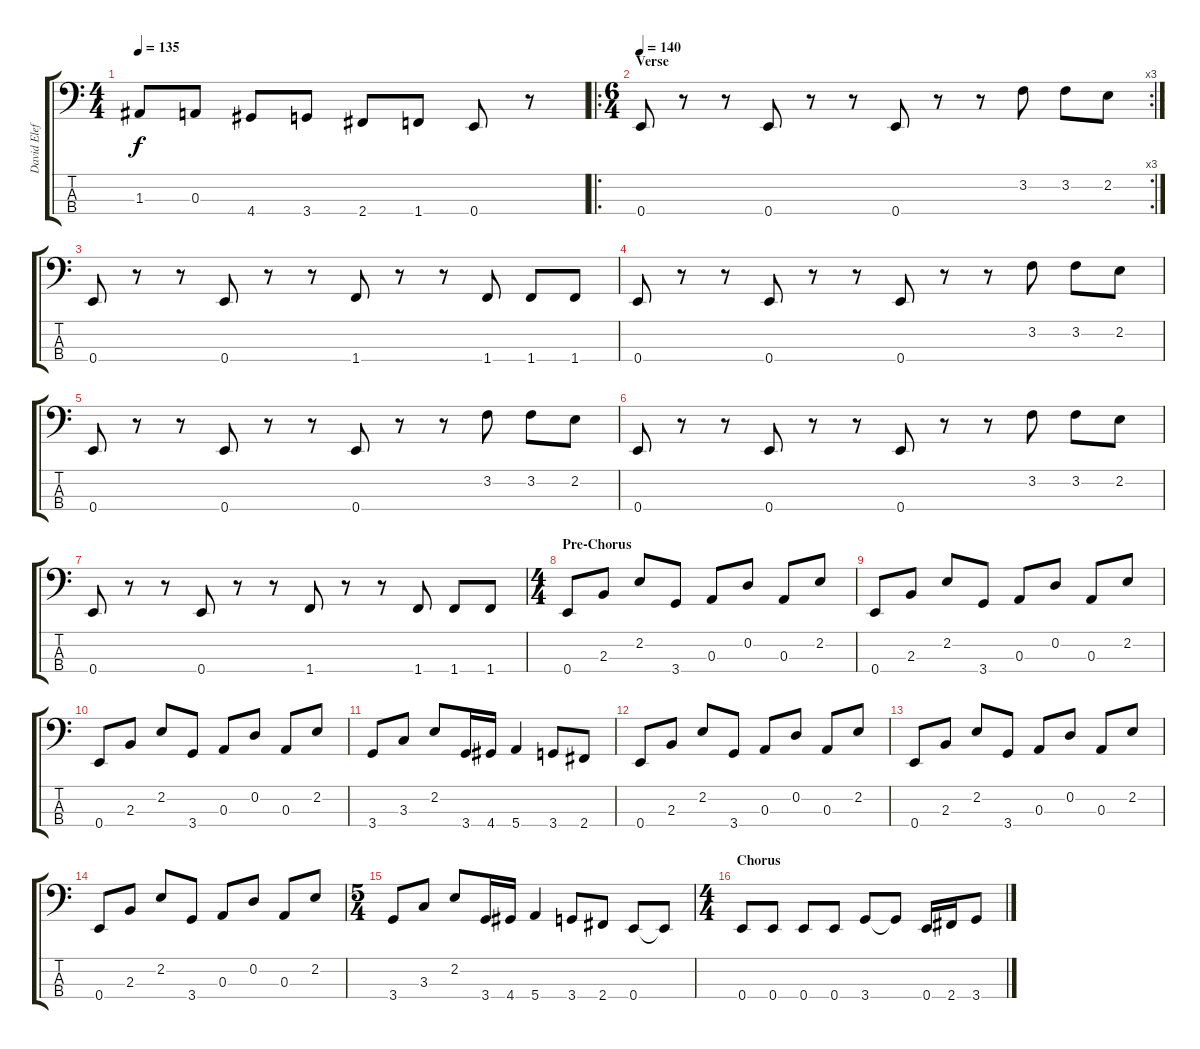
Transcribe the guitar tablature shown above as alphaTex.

\track ("David Eleffson" "David Elef") {instrument electricbasspick}
\staff {score tabs}
\tuning (G2 D2 A1 E1) {hide}
\ts (4 4)
\tempo 135
\clef f4
\ks c
1.3.8{dy f} 0.3.8 4.4.8 3.4.8 2.4.8 1.4.8 0.4.8 r.8 |
\ro
\rc 3
\ts (6 4)
\section ("" "Verse")
\tempo 140
0.4.8 r.8 r.8 0.4.8 r.8 r.8 0.4.8 r.8 r.8 3.2.8 3.2.8 2.2.8 |
0.4.8 r.8 r.8 0.4.8 r.8 r.8 1.4.8 r.8 r.8 1.4.8 1.4.8 1.4.8 |
0.4.8 r.8 r.8 0.4.8 r.8 r.8 0.4.8 r.8 r.8 3.2.8 3.2.8 2.2.8 |
\section ("" "")
0.4.8 r.8 r.8 0.4.8 r.8 r.8 0.4.8 r.8 r.8 3.2.8 3.2.8 2.2.8 |
0.4.8 r.8 r.8 0.4.8 r.8 r.8 0.4.8 r.8 r.8 3.2.8 3.2.8 2.2.8 |
0.4.8 r.8 r.8 0.4.8 r.8 r.8 1.4.8 r.8 r.8 1.4.8 1.4.8 1.4.8 |
\ts (4 4)
\section ("" "Pre-Chorus")
0.4.8 2.3.8 2.2.8 3.4.8 0.3.8 0.2.8 0.3.8 2.2.8 |
0.4.8 2.3.8 2.2.8 3.4.8 0.3.8 0.2.8 0.3.8 2.2.8 |
0.4.8 2.3.8 2.2.8 3.4.8 0.3.8 0.2.8 0.3.8 2.2.8 |
3.4.8 3.3.8 2.2.8 3.4.16 4.4.16 5.4.4 3.4.8 2.4.8 |
0.4.8 2.3.8 2.2.8 3.4.8 0.3.8 0.2.8 0.3.8 2.2.8 |
0.4.8 2.3.8 2.2.8 3.4.8 0.3.8 0.2.8 0.3.8 2.2.8 |
0.4.8 2.3.8 2.2.8 3.4.8 0.3.8 0.2.8 0.3.8 2.2.8 |
\ts (5 4)
3.4.8 3.3.8 2.2.8 3.4.16 4.4.16 5.4.4 3.4.8 2.4.8 0.4.8 0.4{t}.8 |
\ts (4 4)
\section ("" "Chorus")
0.4.8 0.4.8 0.4.8 0.4.8 3.4.8 3.4{t}.8 0.4.16 2.4.16 3.4.8
